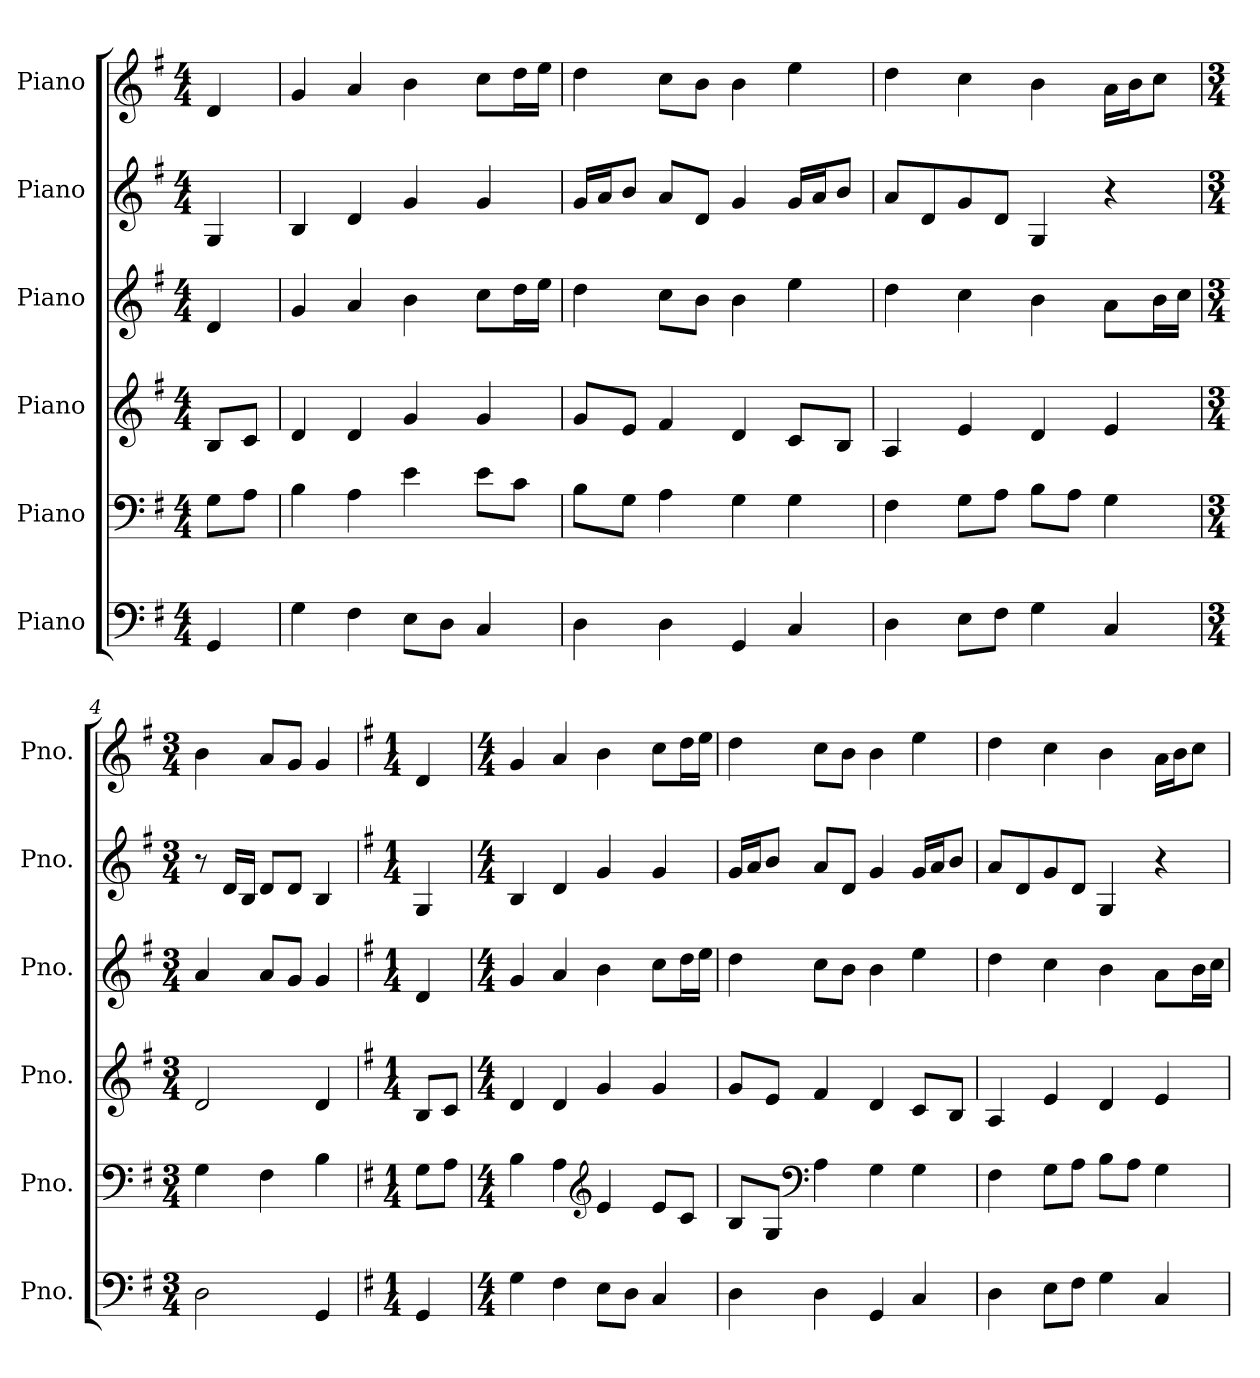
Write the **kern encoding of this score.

**kern	**kern	**kern	**kern	**kern	**kern
*part6	*part5	*part4	*part3	*part2	*part1
*staff6	*staff5	*staff4	*staff3	*staff2	*staff1
*I"Piano	*I"Piano	*I"Piano	*I"Piano	*I"Piano	*I"Piano
*I'Pno.	*I'Pno.	*I'Pno.	*I'Pno.	*I'Pno.	*I'Pno.
*clefF4	*clefF4	*clefG2	*clefG2	*clefG2	*clefG2
*k[f#]	*k[f#]	*k[f#]	*k[f#]	*k[f#]	*k[f#]
*M4/4	*M4/4	*M4/4	*M4/4	*M4/4	*M4/4
*MM120	*MM120	*MM120	*MM120	*MM120	*MM120
=	=	=	=	=	=
4GG/	8G\L	8B/L	4d/	4G/	4d/
.	8A\J	8c/J	.	.	.
=1	=1	=1	=1	=1	=1
4G\	4B\	4d/	4g/	4B/	4g/
4F#\	4A\	4d/	4a/	4d/	4a/
8E\L	4e\	4g/	4b\	4g/	4b\
8D\J	.	.	.	.	.
4C/	8e\L	4g/	8cc\L	4g/	8cc\L
.	8c\J	.	16dd\L	.	16dd\L
.	.	.	16ee\JJ	.	16ee\JJ
=2	=2	=2	=2	=2	=2
4D\	8B\L	8g/L	4dd\	16g/LL	4dd\
.	.	.	.	16a/J	.
.	8G\J	8e/J	.	8b/J	.
4D\	4A\	4f#/	8cc\L	8a/L	8cc\L
.	.	.	8b\J	8d/J	8b\J
4GG/	4G\	4d/	4b\	4g/	4b\
4C/	4G\	8c/L	4ee\	16g/LL	4ee\
.	.	.	.	16a/J	.
.	.	8B/J	.	8b/J	.
=3	=3	=3	=3	=3	=3
4D\	4F#\	4A/	4dd\	8a/L	4dd\
.	.	.	.	8d/	.
8E\L	8G\L	4e/	4cc\	8g/	4cc\
8F#\J	8A\J	.	.	8d/J	.
4G\	8B\L	4d/	4b\	4G/	4b\
.	8A\J	.	.	.	.
4C/	4G\	4e/	8a\L	4r	16a\LL
.	.	.	.	.	16b\J
.	.	.	16b\L	.	8cc\J
.	.	.	16cc\JJ	.	.
=4	=4	=4	=4	=4	=4
*M3/4	*M3/4	*M3/4	*M3/4	*M3/4	*M3/4
2D\	4G\	2d/	4a/	8r	4b\
.	.	.	.	16d/LL	.
.	.	.	.	16B/JJ	.
.	4F#\	.	8a/L	8d/L	8a/L
.	.	.	8g/J	8d/J	8g/J
4GG/	4B\	4d/	4g/	4B/	4g/
!!LO:LB:g=z
=5	=5	=5	=5	=5	=5
*k[f#]	*k[f#]	*k[f#]	*k[f#]	*k[f#]	*k[f#]
*M1/4	*M1/4	*M1/4	*M1/4	*M1/4	*M1/4
4GG/	8G\L	8B/L	4d/	4G/	4d/
.	8A\J	8c/J	.	.	.
=6	=6	=6	=6	=6	=6
*M4/4	*M4/4	*M4/4	*M4/4	*M4/4	*M4/4
4G\	4B\	4d/	4g/	4B/	4g/
4F#\	4A\	4d/	4a/	4d/	4a/
*	*clefG2	*	*	*	*
8E\L	4e/	4g/	4b\	4g/	4b\
8D\J	.	.	.	.	.
4C/	8e/L	4g/	8cc\L	4g/	8cc\L
.	8c/J	.	16dd\L	.	16dd\L
.	.	.	16ee\JJ	.	16ee\JJ
=7	=7	=7	=7	=7	=7
4D\	8B/L	8g/L	4dd\	16g/LL	4dd\
.	.	.	.	16a/J	.
.	8G/J	8e/J	.	8b/J	.
*	*clefF4	*	*	*	*
4D\	4A\	4f#/	8cc\L	8a/L	8cc\L
.	.	.	8b\J	8d/J	8b\J
4GG/	4G\	4d/	4b\	4g/	4b\
4C/	4G\	8c/L	4ee\	16g/LL	4ee\
.	.	.	.	16a/J	.
.	.	8B/J	.	8b/J	.
=8	=8	=8	=8	=8	=8
4D\	4F#\	4A/	4dd\	8a/L	4dd\
.	.	.	.	8d/	.
8E\L	8G\L	4e/	4cc\	8g/	4cc\
8F#\J	8A\J	.	.	8d/J	.
4G\	8B\L	4d/	4b\	4G/	4b\
.	8A\J	.	.	.	.
4C/	4G\	4e/	8a\L	4r	16a\LL
.	.	.	.	.	16b\J
.	.	.	16b\L	.	8cc\J
.	.	.	16cc\JJ	.	.
=	=	=	=	=	=
*-	*-	*-	*-	*-	*-
